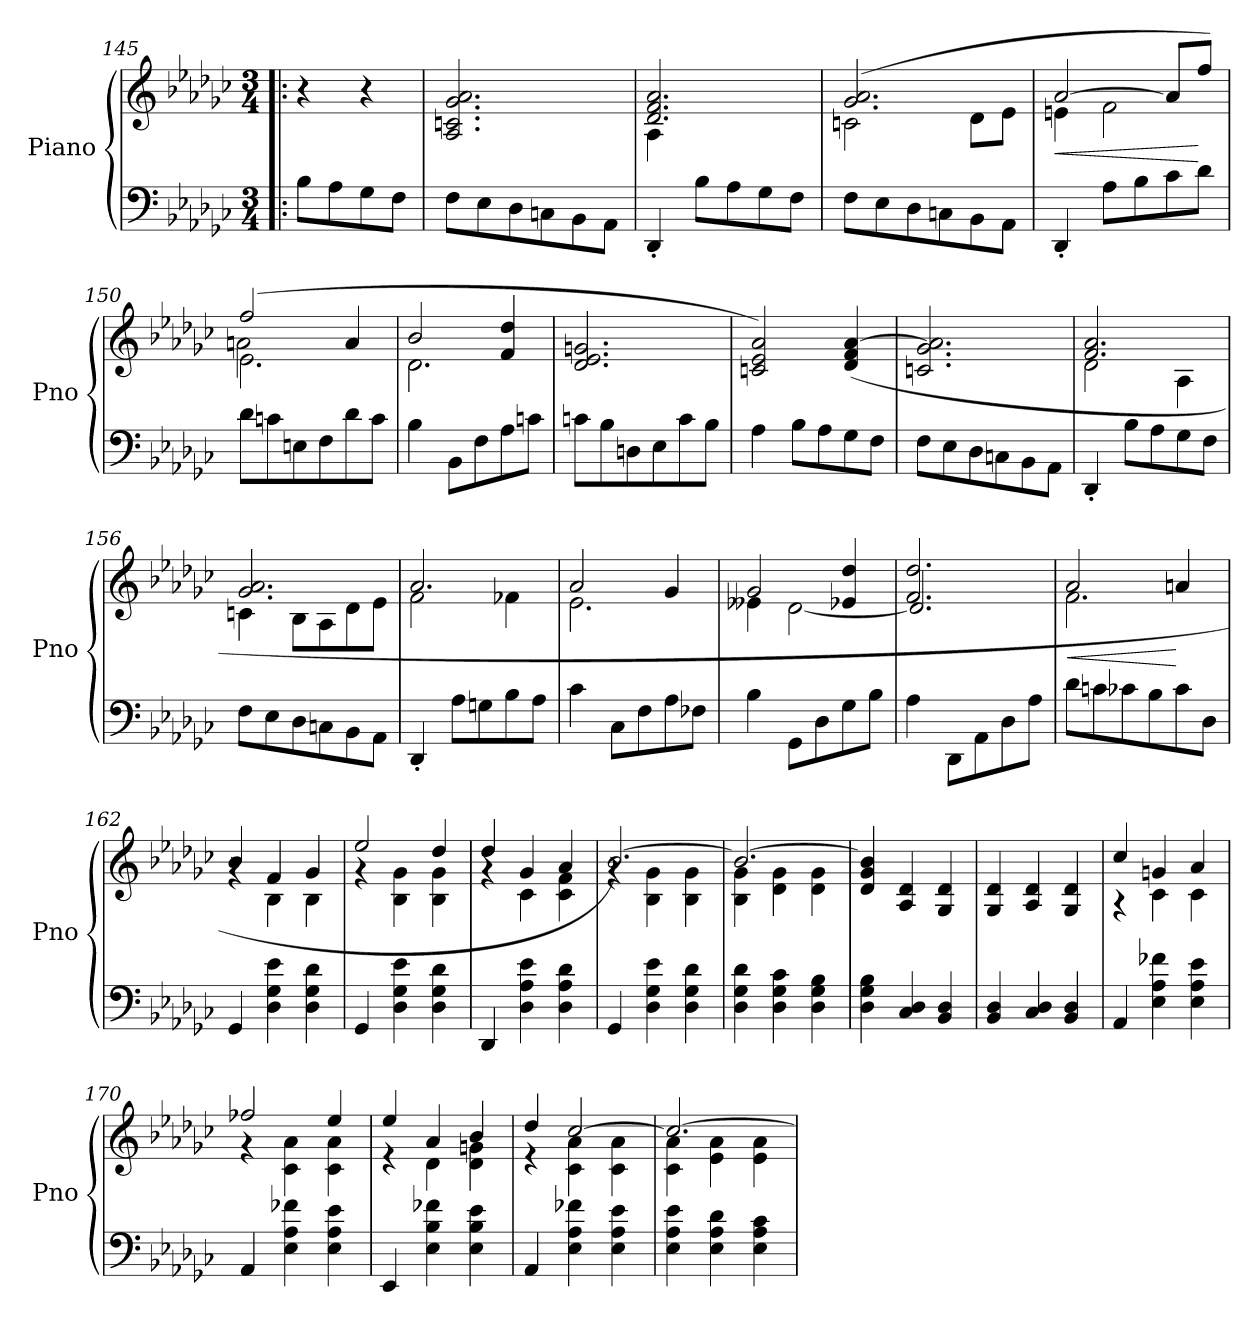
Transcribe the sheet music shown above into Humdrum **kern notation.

**kern	**kern	**dynam
*part1	*part1	*part1
*staff2	*staff1	*staff1/2
*I"Piano	*	*
*I'Pno	*	*
*clefF4	*clefG2	*
*k[b-e-a-d-g-c-]	*k[b-e-a-d-g-c-]	*
*M3/4	*M3/4	*
=145!|:	=145!|:	=145!|:
!	!	!LO:DY:b=2
8B-\L	4r	other-dynamics
8A-\	.	.
8G-\	4r	.
8F\J	.	.
!!LO:LB:g=z
=146	=146	=146
8F\L	2.A-/ 2.cn/ 2.g-/ 2.a-/	.
8E-\	.	.
8D-\	.	.
8Cn\	.	.
8BB-\	.	.
8AA-\J	.	.
=147	=147	=147
*	*^	*
4DD-'/	2.d-/ 2.f/ 2.a-/	4A-\	.
8B-\L	.	2ryy	.
8A-\	.	.	.
8G-\	.	.	.
8F\J	.	.	.
=148	=148	=148	=148
8F\L	(2.g-/ 2.a-/	2cn\	.
8E-\	.	.	.
8D-\	.	.	.
8Cn\	.	.	.
8BB-\	.	8d-\L	.
8AA-\J	.	8e-\J	.
=149	=149	=149	=149
!	!	!	!LO:HP:b
4DD-'/	[2a-/	4en\	<
8A-\L	.	2f\	.
8B-\	.	.	.
8c-\	8a-/L]	.	.
8d-\J	8ff/J)	.	[
=150	=150	=150	=150
*	*	*^	*
8d-\L	(2ff/	2.e-\	2an\	.
8cn\	.	.	.	.
8En\	.	.	.	.
8F\	.	.	.	.
8d-\	4a/	.	4ryy	.
8c\J	.	.	.	.
*	*	*v	*v	*
=151	=151	=151	=151
4B-\	2b-/	2.d-\	.
8BB-\L	.	.	.
8F\	.	.	.
8A-\	4f/ 4dd-/	.	.
8cn\J	.	.	.
*	*v	*v	*
!!LO:LB:g=z
=152	=152	=152
8cn\L	2.d-/ 2.e-/ 2.gn/	.
8B-\	.	.
8Dn\	.	.
8E-\	.	.
8c\	.	.
8B-\J	.	.
=153	=153	=153
4A-\	2cn/ 2e-/ 2a-/)	.
8B-\L	.	.
8A-\	.	.
8G-\	(4d-/ 4f/ [4a-/	.
8F\J	.	.
=154	=154	=154
8F\L	2.cn/ 2.g-/ 2.a-/]	.
8E-\	.	.
8D-\	.	.
8Cn\	.	.
8BB-\	.	.
8AA-\J	.	.
=155	=155	=155
*	*^	*
4DD-'/	2.f/ 2.a-/	2d-\	.
8B-\L	.	.	.
8A-\	.	.	.
8G-\	.	4A-\	.
8F\J	.	.	.
=156	=156	=156	=156
8F\L	2.g-/ 2.a-/	4cn\	.
8E-\	.	.	.
8D-\	.	8B-\L	.
8Cn\	.	8A-\	.
8BB-\	.	8d-\	.
8AA-\J	.	8e-\J	.
=157	=157	=157	=157
4DD-'/	2.a-/	2f\	.
8A-\L	.	.	.
8Gn\	.	.	.
8B-\	.	4f-X\	.
8A-\J	.	.	.
=158	=158	=158	=158
4c-\	2a-/	2.e-\	.
8C-\L	.	.	.
8F\	.	.	.
8A-\	4g-/	.	.
8F-X\J	.	.	.
!!LO:LB:g=z	!!
=159	=159	=159	=159
4B-\	2g-/	4e--X\	.
8GG-\L	.	[2d-\	.
8D-\	.	.	.
8G-\	4e-X/ 4dd-/	.	.
8B-\J	.	.	.
=160	=160	=160	=160
4A-\	2.f/ 2.dd-/	2.d-/]	.
8DD-\L	.	.	.
8AA-\	.	.	.
8D-\	.	.	.
8A-\J	.	.	.
=161	=161	=161	=161
!	!	!	!LO:HP:b
8d-\L	2a-/	2.f\	<
8cn\	.	.	.
8c-X\	.	.	.
8B-\	.	.	.
8c-\	4an/	.	[
8D-\J	.	.	.
=162	=162	=162	=162
4GG-/	4b-/	4rg	.
4D-\ 4G-\ 4e-\	4f/	4B-\	.
4D-\ 4G-\ 4d-\	4g-/	4B-\	.
=163	=163	=163	=163
4GG-/	2ee-/	4rg	.
4D-\ 4G-\ 4e-\	.	4B-\ 4g-\	.
4D-\ 4G-\ 4d-\	4dd-/	4B-\ 4g-\	.
=164	=164	=164	=164
4DD-/	4dd-/	4rg	.
4D-\ 4A-\ 4e-\	4g-/	4c-\	.
4D-\ 4A-\ 4d-\	4a-/	4c-\ 4f\	.
=165	=165	=165	=165
4GG-/	[2.b-/)	4rg	.
4D-\ 4G-\ 4e-\	.	4B-\ 4g-\	.
4D-\ 4G-\ 4d-\	.	4B-\ 4g-\	.
=166	=166	=166	=166
4D-\ 4G-\ 4d-\	2.b-/_	4B-\ 4g-\	.
4D-\ 4G-\ 4c-\	.	4d-\ 4g-\	.
4D-\ 4G-\ 4B-\	.	4d-\ 4g-\	.
*	*v	*v	*
=167	=167	=167
4D-\ 4G-\ 4B-\	4d-/ 4g-/ 4b-/]	.
4C-/ 4D-/	4A-/ 4d-/	.
4BB-/ 4D-/	4G-/ 4d-/	.
!!LO:PB:g=z
=168	=168	=168
4BB-/ 4D-/	4G-/ 4d-/	.
4C-/ 4D-/	4A-/ 4d-/	.
4BB-/ 4D-/	4G-/ 4d-/	.
=169	=169	=169
*	*^	*
4AA-/	4cc-/	4r	.
4E-\ 4A-\ 4f-X\	4gn/	4c-\	.
4E-\ 4A-\ 4e-\	4a-/	4c-\	.
=170	=170	=170	=170
4AA-/	2ff-X/	4r	.
4E-\ 4A-\ 4f-X\	.	4c-\ 4a-\	.
4E-\ 4A-\ 4e-\	4ee-/	4c-\ 4a-\	.
=171	=171	=171	=171
4EE-/	4ee-/	4r	.
4E-\ 4B-\ 4f-X\	4a-/	4d-\	.
4E-\ 4B-\ 4e-\	4b-/	4d-\ 4gn\	.
=172	=172	=172	=172
4AA-/	4dd-/	4r	.
4E-\ 4A-\ 4f-X\	[2cc-/	4c-\ 4a-\	.
4E-\ 4A-\ 4e-\	.	4c-\ 4a-\	.
=173	=173	=173	=173
4E-\ 4A-\ 4e-\	2.cc-/_	4c-\ 4a-\	.
4E-\ 4A-\ 4d-\	.	4e-\ 4a-\	.
4E-\ 4A-\ 4c-\	.	4e-\ 4a-\	.
*	*v	*v	*
=	=	=
*-	*-	*-
